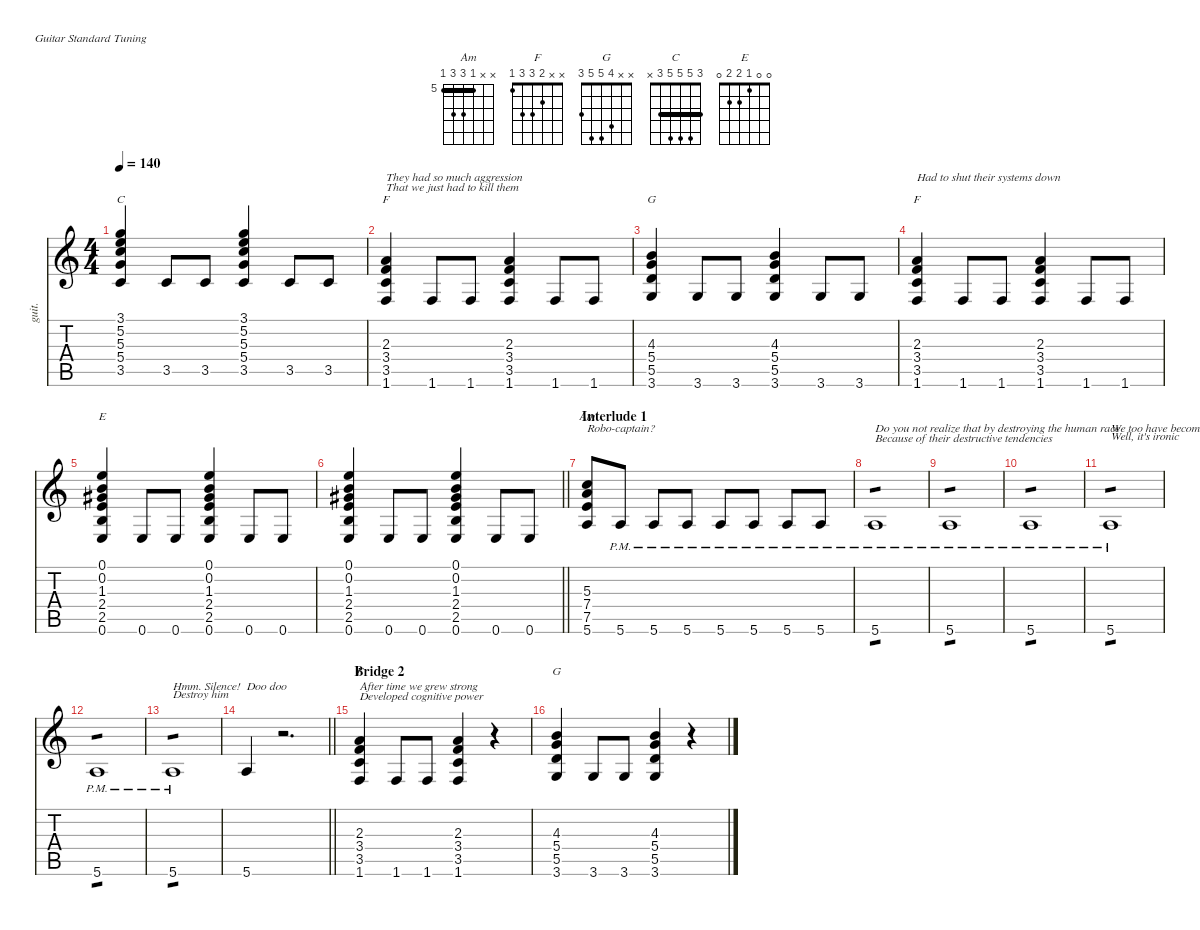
\defaultSystemsLayout 4
\hideDynamics
\bracketExtendMode nobrackets
\otherSystemsTrackNameOrientation horizontal
\track ("Guitar1,2-3" "guit.") {defaultSystemsLayout 4 solo instrument acousticguitarnylon}
\staff {score tabs}
\tuning (E4 B3 G3 D3 A2 E2)
\chord ("Am" x x 5 7 7 5) {firstfret 5 showfingering false barre 5}
\chord ("F" x x 2 3 3 1) {showfingering false}
\chord ("G" x x 4 5 5 3) {showfingering false}
\chord ("C" 3 5 5 5 3 x) {showfingering false barre 3}
\chord ("E" 0 0 1 2 2 0) {showfingering false}
\ts (4 4)
\tempo 140
\clef g2
\ks aminor
(3.1 5.2 5.3 5.4 3.5).4{ch "C" dy f beam Up} 3.5.8{beam Up} 3.5.8{beam Up} (3.1 5.2 5.3 5.4 3.5).4{beam Up} 3.5.8{beam Up} 3.5.8{beam Up} |
(2.3 3.4 3.5 1.6).4{ch "F" txt "They had so much aggression\nThat we just had to kill them" beam Up} 1.6.8{beam Up} 1.6.8{beam Up} (2.3 3.4 3.5 1.6).4{beam Up} 1.6.8{beam Up} 1.6.8{beam Up} |
(4.3 5.4 5.5 3.6).4{ch "G" beam Up} 3.6.8{beam Up} 3.6.8{beam Up} (4.3 5.4 5.5 3.6).4{beam Up} 3.6.8{beam Up} 3.6.8{beam Up} |
(2.3 3.4 3.5 1.6).4{ch "F" txt "Had to shut their systems down" beam Up} 1.6.8{beam Up} 1.6.8{beam Up} (2.3 3.4 3.5 1.6).4{beam Up} 1.6.8{beam Up} 1.6.8{beam Up} |
(0.1 0.2 1.3{acc #} 2.4 2.5 0.6).4{ch "E" beam Up} 0.6.8{dy mf beam Up} 0.6.8{beam Up} (0.1 0.2 1.3{acc #} 2.4 2.5 0.6).4{dy f beam Up} 0.6.8{dy mf beam Up} 0.6.8{beam Up} |
\barLineRight lightlight
(0.1 0.2 1.3{acc #} 2.4 2.5 0.6).4{dy f beam Up} 0.6.8{dy mf beam Up} 0.6.8{beam Up} (0.1 0.2 1.3{acc #} 2.4 2.5 0.6).4{dy f beam Up} 0.6.8{dy mf beam Up} 0.6.8{beam Up} |
\section ("" "Interlude 1")
(7.4 7.5 5.6 5.3).8{ch "Am" txt "Robo-captain?" dy f beam Up} 5.6{pm}.8{dy mf beam Up} 5.6{pm}.8{beam Up} 5.6{pm}.8{beam Up} 5.6{pm}.8{beam Up} 5.6{pm}.8{beam Up} 5.6{pm}.8{beam Up} 5.6{pm}.8{beam Up} |
5.6{pm}.1{txt "Do you not realize that by destroying the human race\nBecause of their destructive tendencies" tp 1 beam Up} |
5.6{pm}.1{tp 1 beam Up} |
5.6{pm}.1{tp 1 beam Up} |
5.6{pm}.1{txt "We too have become like\nWell, it's ironic" tp 1 beam Up} |
5.6{pm}.1{tp 1 beam Up} |
5.6{pm}.1{txt "Hmm. Silence! \nDestroy him" tp 1 beam Up} |
\barLineRight lightlight
5.6.4{txt "Doo doo" beam Up} r.2{d beam Up} |
\section ("" "Bridge 2")
(2.3 3.4 3.5 1.6).4{ch "F" txt "After time we grew strong\nDeveloped cognitive power" dy f beam Up} 1.6.8{beam Up} 1.6.8{beam Up} (2.3 3.4 3.5 1.6).4{beam Up} r.4{beam Up} |
(4.3 5.4 5.5 3.6).4{ch "G" beam Up} 3.6.8{beam Up} 3.6.8{beam Up} (4.3 5.4 5.5 3.6).4{beam Up} r.4{beam Up}
